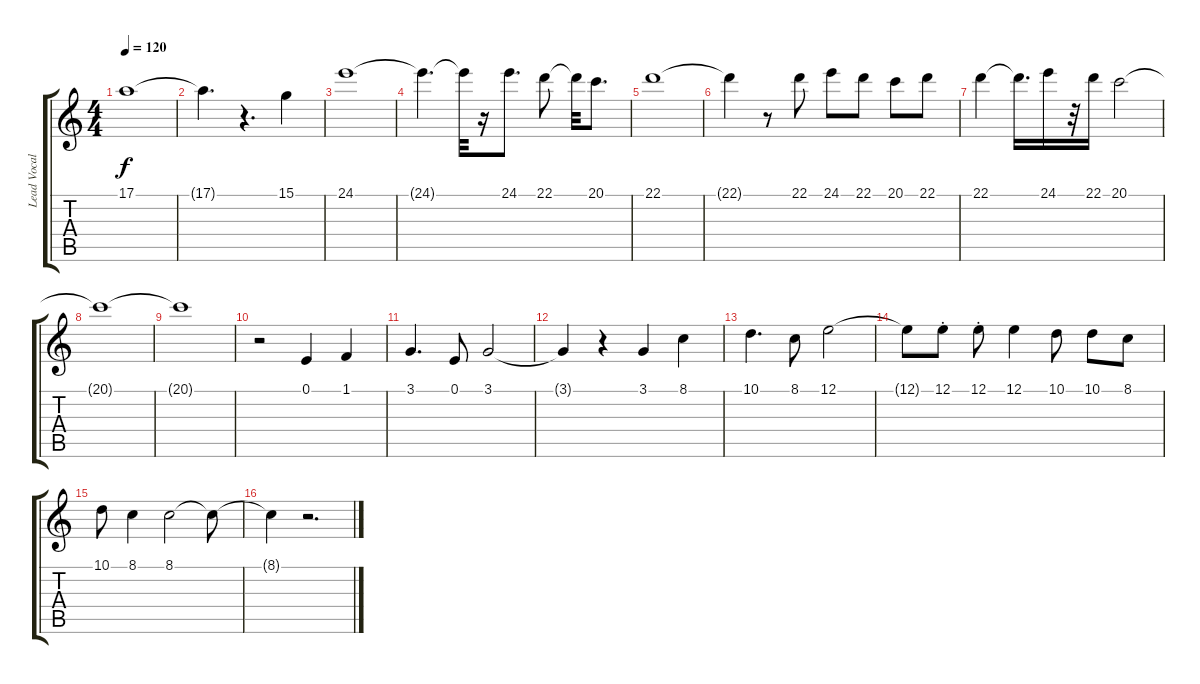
\track ("Lead Vocal" "Lead Vocal") {instrument lead2sawtooth}
\staff {score tabs}
\tuning (E4 B3 G3 D3 A2 E2) {hide}
\ts (4 4)
\tempo 120
\clef g2
\ks c
17.1.1{dy f} |
17.1{t}.4{d} r.4{d} 15.1.4 |
24.1.1 |
24.1{t}.4{d} 24.1{t}.32 r.16 24.1.8{d} 22.1.8 22.1{t}.32 20.1.8{d} |
22.1.1 |
22.1{t}.4 r.8 22.1.8 24.1.8 22.1.8 20.1.8 22.1.8 |
22.1.4 22.1{t}.16{d} 24.1.16 r.32 22.1.16 20.1.2 |
20.1{t}.1 |
20.1{t}.1 |
r.2 0.1.4{volume 15 instrument pad1newage} 1.1.4 |
3.1.4{d} 0.1.8 3.1.2 |
3.1{t}.4 r.4 3.1.4 8.1.4 |
10.1.4{d} 8.1.8 12.1.2 |
12.1{t}.8 12.1{st}.8 12.1{st}.8 12.1.4 10.1.8 10.1.8 8.1.8 |
10.1.8 8.1.4 8.1.2 8.1{t}.8 |
8.1{t}.4 r.2{d}
